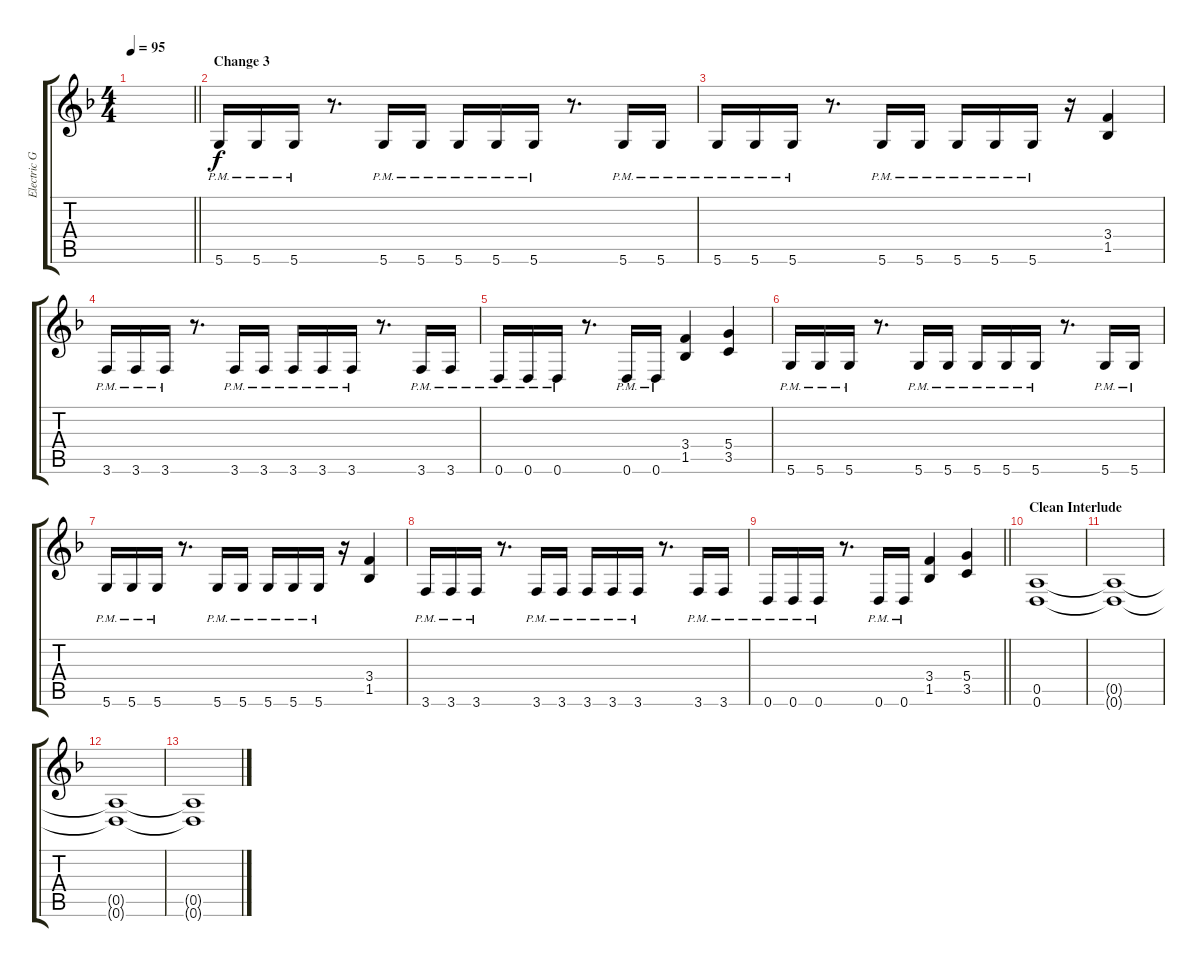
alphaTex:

\track ("Electric Guitar (Glenn Tipton)" "Electric G") {instrument distortionguitar}
\staff {score tabs}
\tuning (E4 B3 G3 D3 A2 D2) {hide}
\ts (4 4)
\tempo 95
\clef g2
\barLineRight lightlight
\ks dminor
|
\section ("" "Change 3")
5.6{pm}.16 5.6{pm}.16 5.6{pm}.16 r.8{d} 5.6{pm}.16 5.6{pm}.16 5.6{pm}.16 5.6{pm}.16 5.6{pm}.16 r.8{d} 5.6{pm}.16 5.6{pm}.16 |
5.6{pm}.16 5.6{pm}.16 5.6{pm}.16 r.8{d} 5.6{pm}.16 5.6{pm}.16 5.6{pm}.16 5.6{pm}.16 5.6{pm}.16 r.16 (3.4 1.5).4 |
3.6{pm}.16 3.6{pm}.16 3.6{pm}.16 r.8{d} 3.6{pm}.16 3.6{pm}.16 3.6{pm}.16 3.6{pm}.16 3.6{pm}.16 r.8{d} 3.6{pm}.16 3.6{pm}.16 |
0.6{pm}.16 0.6{pm}.16 0.6{pm}.16 r.8{d} 0.6{pm}.16 0.6{pm}.16 (3.4 1.5).4 (5.4 3.5).4 |
5.6{pm}.16 5.6{pm}.16 5.6{pm}.16 r.8{d} 5.6{pm}.16 5.6{pm}.16 5.6{pm}.16 5.6{pm}.16 5.6{pm}.16 r.8{d} 5.6{pm}.16 5.6{pm}.16 |
5.6{pm}.16 5.6{pm}.16 5.6{pm}.16 r.8{d} 5.6{pm}.16 5.6{pm}.16 5.6{pm}.16 5.6{pm}.16 5.6{pm}.16 r.16 (3.4 1.5).4 |
3.6{pm}.16 3.6{pm}.16 3.6{pm}.16 r.8{d} 3.6{pm}.16 3.6{pm}.16 3.6{pm}.16 3.6{pm}.16 3.6{pm}.16 r.8{d} 3.6{pm}.16 3.6{pm}.16 |
\barLineRight lightlight
0.6{pm}.16 0.6{pm}.16 0.6{pm}.16 r.8{d} 0.6{pm}.16 0.6{pm}.16 (3.4 1.5).4 (5.4 3.5).4 |
\section ("" "Clean Interlude")
(0.5 0.6).1{volume 0} |
(0.5{t} 0.6{t}).1 |
(0.5{t} 0.6{t}).1 |
(0.5{t} 0.6{t}).1
